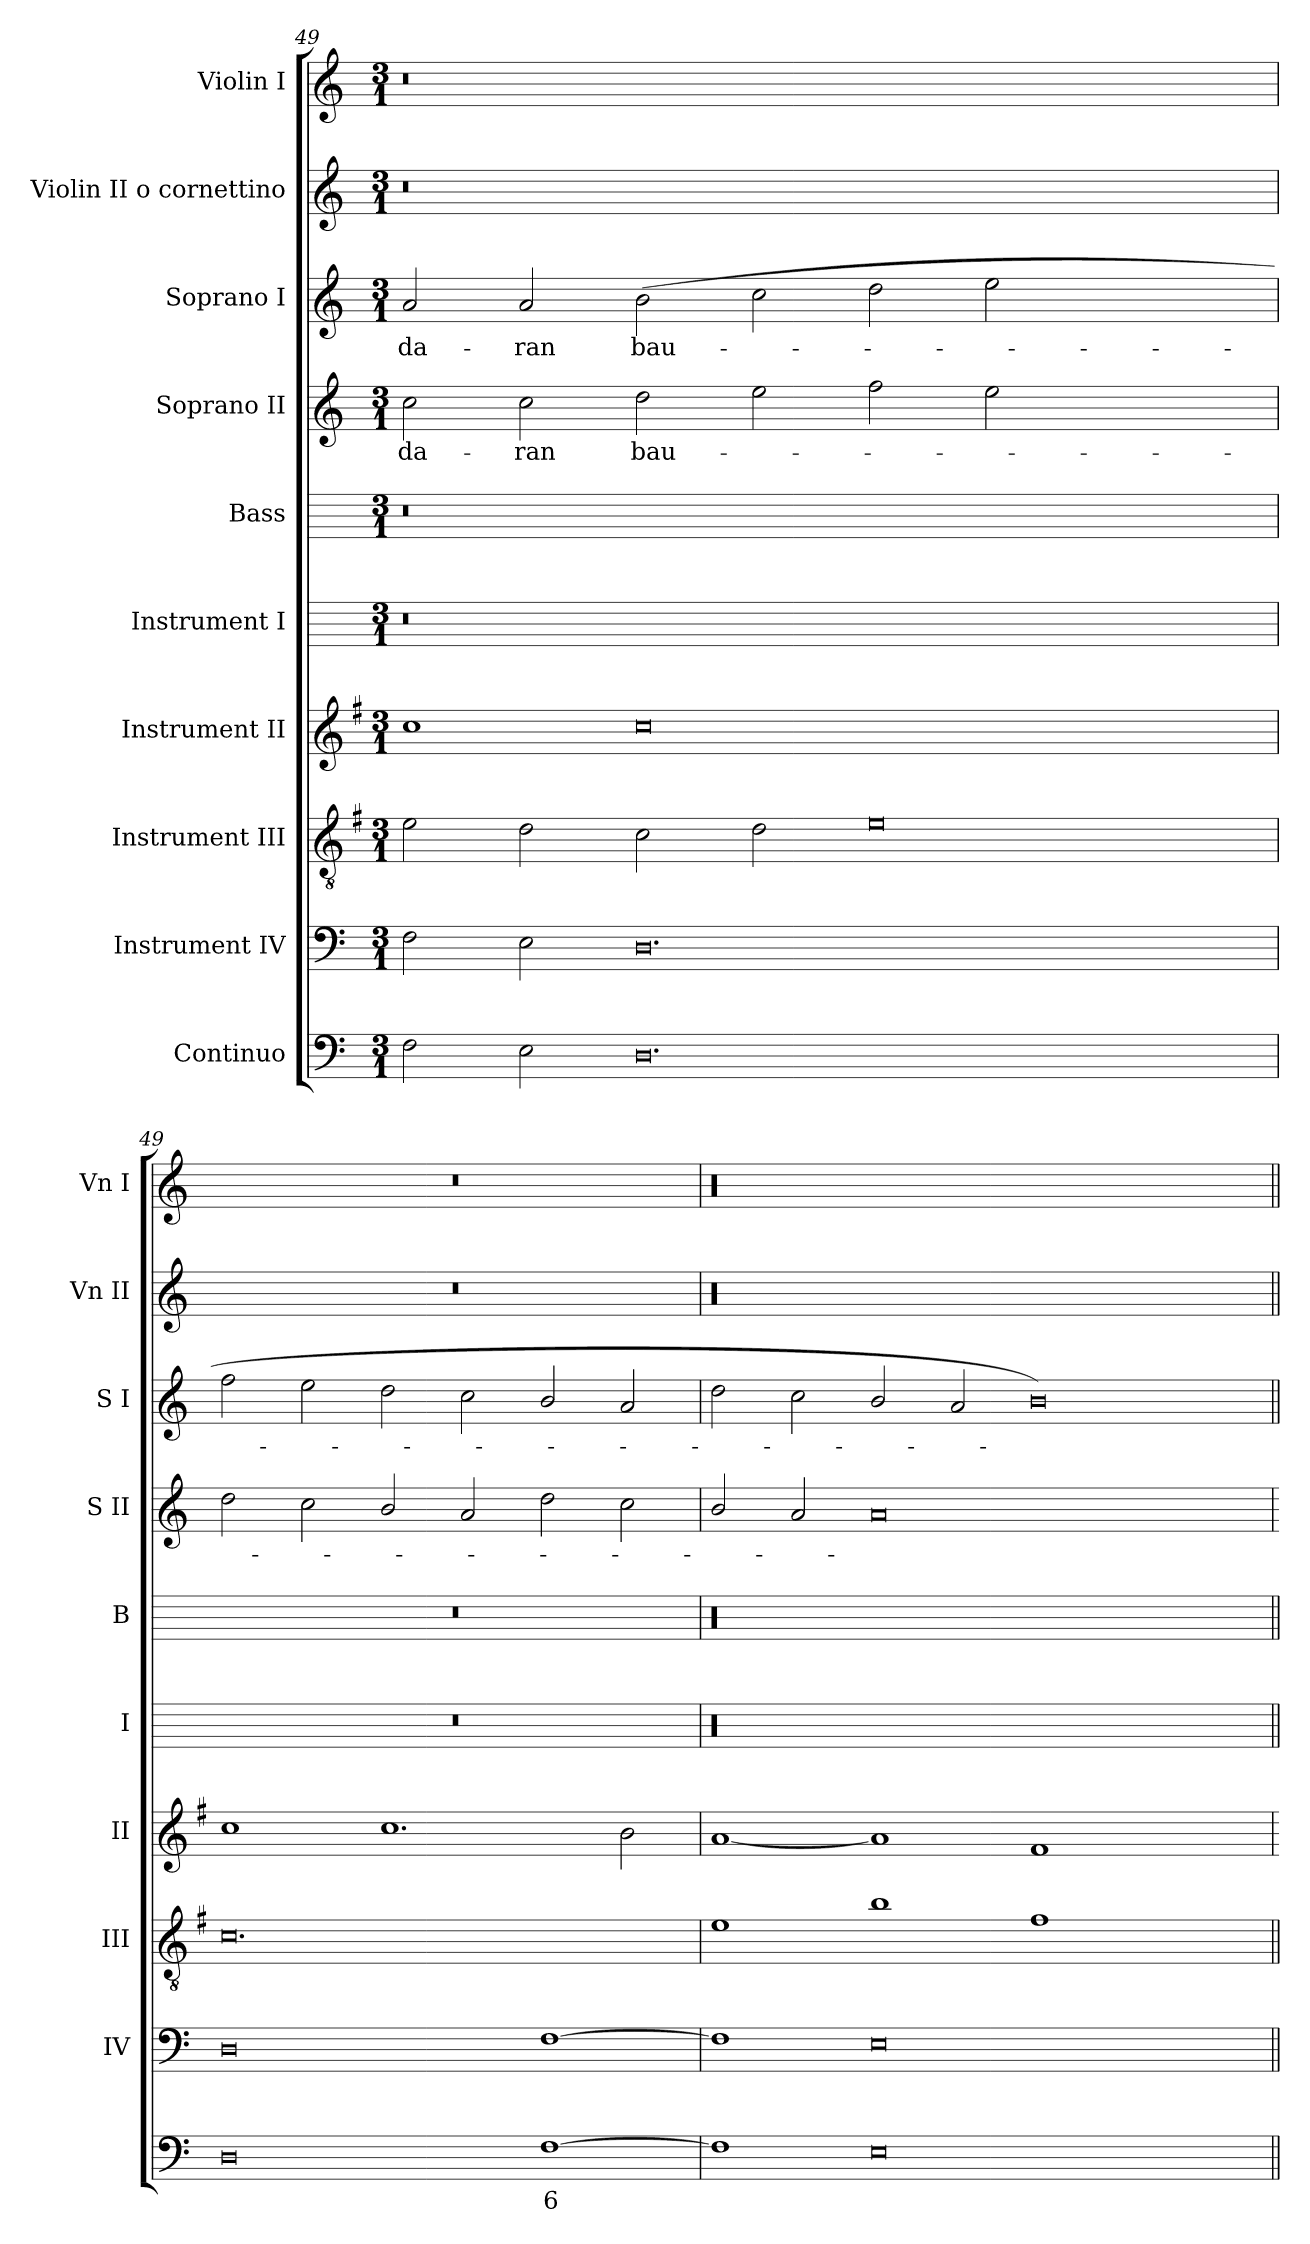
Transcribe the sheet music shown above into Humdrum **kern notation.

**kern	**text	**kern	**kern	**kern	**kern	**kern	**kern	**text	**kern	**text	**kern	**kern
*part10	*part10	*part9	*part8	*part7	*part6	*part5	*part4	*part4	*part3	*part3	*part2	*part1
*staff10	*staff10	*staff9	*staff8	*staff7	*staff6	*staff5	*staff4	*staff4	*staff3	*staff3	*staff2	*staff1
*I"Continuo	*	*I"Instrument IV	*I"Instrument III	*I"Instrument II	*I"Instrument I	*I"Bass	*I"Soprano II	*	*I"Soprano I	*	*I"Violin II o cornettino	*I"Violin I
*	*	*I'IV	*I'III	*I'II	*I'I	*I'B	*I'S II	*	*I'S I	*	*I'Vn II	*I'Vn I
*clefF4	*	*clefF4	*clefGv2	*clefG2	*	*	*clefG2	*	*clefG2	*	*clefG2	*clefG2
*	*	*	*ITrd4c7	*ITrd4c7	*ITrd4c7	*	*	*	*	*	*	*
*k[]	*	*k[]	*k[]	*k[]	*	*	*k[]	*	*k[]	*	*k[]	*k[]
*C:	*	*C:	*C:	*C:	*	*	*C:	*	*C:	*	*C:	*C:
*M3/1	*	*M3/1	*M3/1	*M3/1	*M3/1	*M3/1	*M3/1	*	*M3/1	*	*M3/1	*M3/1
=49	=49	=49	=49	=49	=49	=49	=49	=49	=49	=49	=49	=49
!	!	!	!	!	!	!	!	!LO:LY:b	!	!LO:LY:b	!	!
2F	.	2F	2A	1f	0.r	0.r	2cc	da-	2a	da-	0.r	0.r
!	!	!	!	!	!	!	!	!LO:LY:b	!	!LO:LY:b	!	!
2E	.	2E	2G	.	.	.	2cc	-ran	2a	-ran	.	.
!	!	!	!	!	!	!	!	!LO:LY:b	!	!LO:LY:b	!	!
0.D	.	0.D	2F	0f	.	.	2dd	bau-	(>2b	bau-	.	.
.	.	.	2G	.	.	.	2ee	.	2cc	.	.	.
.	.	.	0A	.	.	.	2ff	.	2dd	.	.	.
.	.	.	.	.	.	.	2ee	.	2ee	.	.	.
.	.	.	.	1ryy	1ryy	1ryy	1ryy	.	1ryy	.	1ryy	1ryy
=49	=49	=49	=49	=49	=49	=49	=49	=49	=49	=49	=49	=49
0D	.	0D	0.F	1f	0.r	0.r	2dd	.	2ff	.	0.r	0.r
.	.	.	.	.	.	.	2cc	.	2ee	.	.	.
.	.	.	.	1.f	.	.	2b/	.	2dd	.	.	.
.	.	.	.	.	.	.	2a	.	2cc	.	.	.
!	!LO:LY:b	!	!	!	!	!	!	!	!	!	!	!
[1F	6	[1F	.	.	.	.	2dd	.	2b/	.	.	.
.	.	.	.	2e	.	.	2cc	.	2a	.	.	.
=49	=49	=49	=49	=49	=49	=49	=49	=49	=49	=49	=49	=49
1F]	.	1F]	1A	[1d	00r	00r	2b/	.	2dd	.	00r	00r
.	.	.	.	.	.	.	2a	.	2cc	.	.	.
0E	.	0E	1e	1d]	.	.	0a	.	2b/	.	.	.
.	.	.	.	.	.	.	.	.	2a	.	.	.
.	.	.	1B	1B	.	.	.	.	0b)	.	.	.
1ryy	.	1ryy	1ryy	1ryy	.	.	1ryy	.	.	.	.	.
=||	=||	=||	=||	=	=||	=||	=	=||	=||	=||	=||	=||
*-	*-	*-	*-	*-	*-	*-	*-	*-	*-	*-	*-	*-
